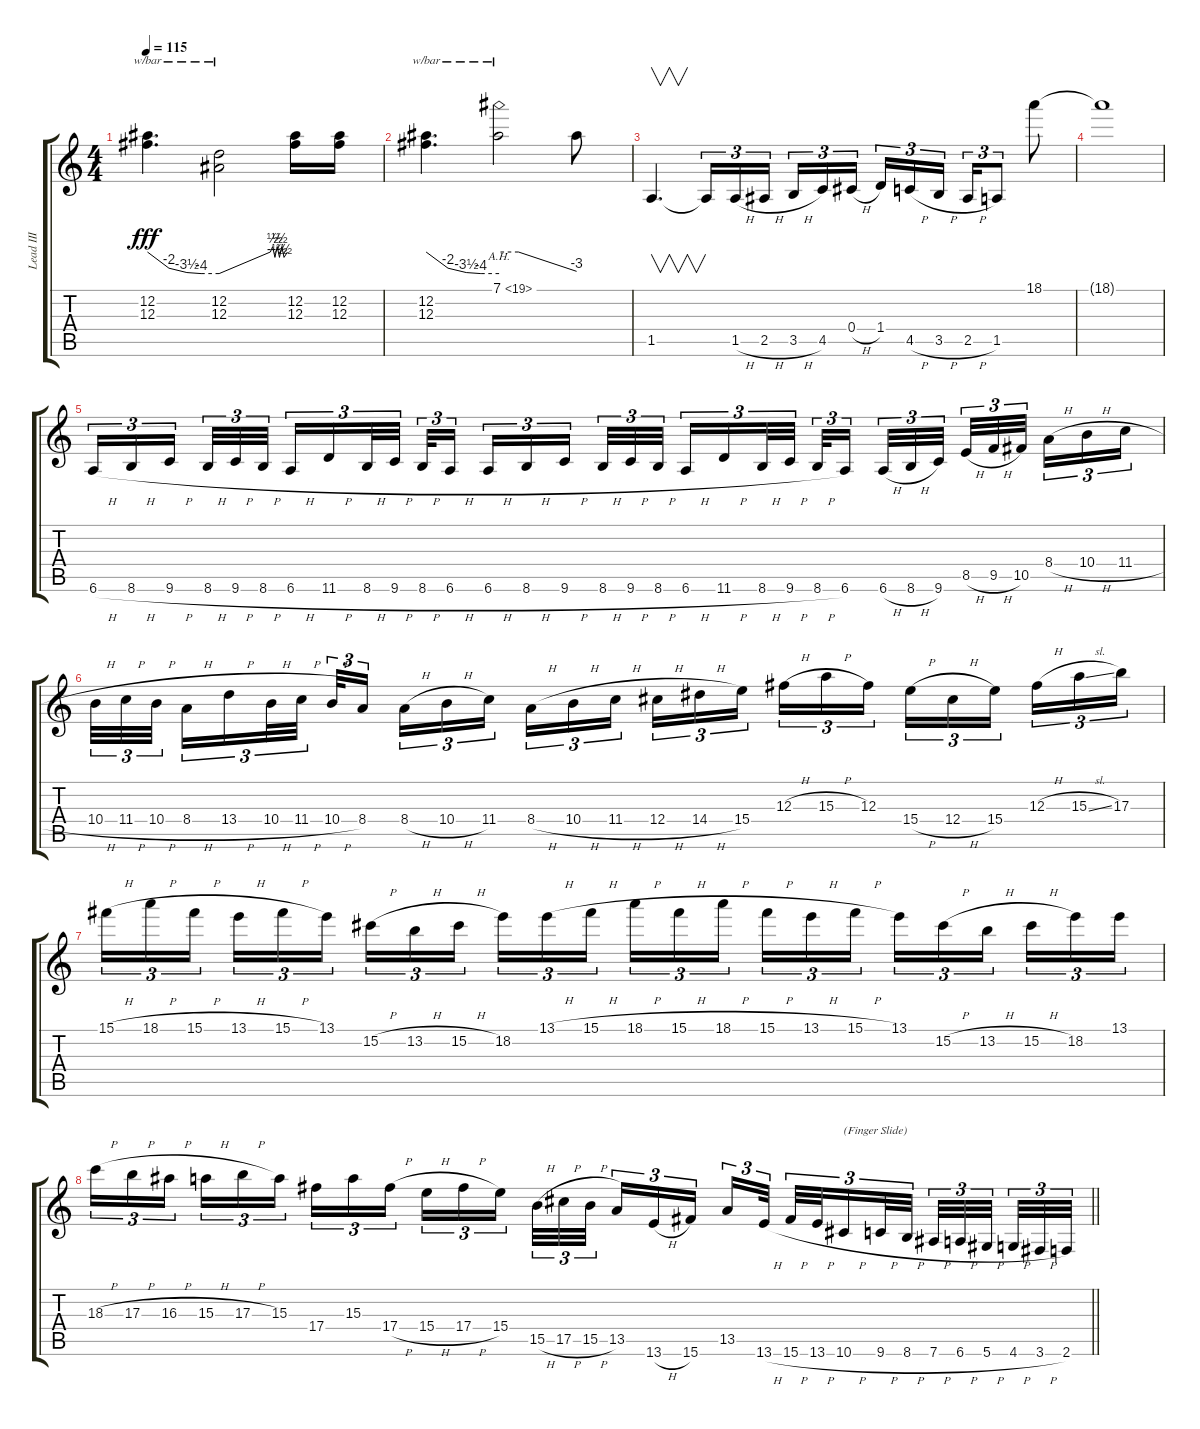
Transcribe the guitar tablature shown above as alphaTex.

\track ("Lead III" "Lead III") {instrument distortionguitar}
\staff {score tabs}
\tuning (Eb4 Bb3 Gb3 Db3 Ab2 Eb2) {hide}
\ts (4 4)
\tempo 115
\clef g2
\ks c
(12.2 12.3).4{d tbe (custom default 0 0 18 -8 33 -14 45 -16 60 -16) dy fff} (12.2 12.3).2{tbe (custom default 0 -16 45 0 47 2 49 -2 51 2 53 -2 55 2 57 -2 60 0)} (12.2 12.3).16 (12.2 12.3).16 |
(12.2 12.3).4{d tbe (custom default 0 0 18 -8 33 -14 45 -16 60 -16)} 7.1{ah 12}.2{tbe (custom default 0 0 15 0 60 -12)} 7.1{t}.8 |
1.5.4{v d} 1.5{t}.16{tu (3 2)} 1.5{h}.16{tu (3 2)} 2.5{h}.16{tu (3 2)} 3.5{h}.16{tu (3 2)} 4.5.16{tu (3 2)} 0.4{h}.16{tu (3 2) beam splitsecondary} 1.4.16{tu (3 2)} 4.5{h}.16{tu (3 2)} 3.5{h}.16{tu (3 2)} 2.5{h}.16{tu (3 2)} 1.5.8{tu (3 2)} 18.1.8 |
18.1{t}.1 |
6.6{h}.16{tu (3 2)} 8.6{h}.16{tu (3 2)} 9.6{h}.16{tu (3 2) beam splitsecondary} 8.6{h}.32{tu (3 2)} 9.6{h}.32{tu (3 2)} 8.6{h}.32{tu (3 2) beam splitsecondary} 6.6{h}.16{tu (3 2)} 11.6{h}.16{tu (3 2)} 8.6{h}.32{tu (3 2)} 9.6{h}.32{tu (3 2) beam splitsecondary} 8.6{h}.32{tu (3 2)} 6.6{h}.16{tu (3 2) beam splitsecondary} 6.6{h}.16{tu (3 2)} 8.6{h}.16{tu (3 2)} 9.6{h}.16{tu (3 2)} 8.6{h}.32{tu (3 2)} 9.6{h}.32{tu (3 2)} 8.6{h}.32{tu (3 2) beam splitsecondary} 6.6{h}.16{tu (3 2)} 11.6{h}.16{tu (3 2)} 8.6{h}.32{tu (3 2)} 9.6{h}.32{tu (3 2) beam splitsecondary} 8.6{h}.32{tu (3 2)} 6.6.16{tu (3 2)} 6.6{h}.32{tu (3 2)} 8.6{h}.32{tu (3 2)} 9.6.32{tu (3 2) beam splitsecondary} 8.5{h}.32{tu (3 2)} 9.5{h}.32{tu (3 2)} 10.5.32{tu (3 2) beam splitsecondary} 8.4{h}.16{tu (3 2)} 10.4{h}.16{tu (3 2)} 11.4{h}.16{tu (3 2)} |
10.4{h}.32{tu (3 2)} 11.4{h}.32{tu (3 2)} 10.4{h}.32{tu (3 2) beam splitsecondary} 8.4{h}.16{tu (3 2)} 13.4{h}.16{tu (3 2)} 10.4{h}.32{tu (3 2)} 11.4{h}.32{tu (3 2) beam splitsecondary} 10.4{h}.32{tu (3 2)} 8.4.16{tu (3 2)} 8.4{h}.16{tu (3 2)} 10.4{h}.16{tu (3 2)} 11.4.16{tu (3 2) beam splitsecondary} 8.4{h}.16{tu (3 2)} 10.4{h}.16{tu (3 2)} 11.4{h}.16{tu (3 2)} 12.4{h}.16{tu (3 2)} 14.4{h}.16{tu (3 2)} 15.4.16{tu (3 2) beam splitsecondary} 12.3{h}.16{tu (3 2)} 15.3{h}.16{tu (3 2)} 12.3.16{tu (3 2)} 15.4{h}.16{tu (3 2)} 12.4{h}.16{tu (3 2)} 15.4.16{tu (3 2) beam splitsecondary} 12.3{h}.16{tu (3 2)} 15.3{sl}.16{tu (3 2)} 17.3.16{tu (3 2)} |
15.1{h}.16{tu (3 2)} 18.1{h}.16{tu (3 2)} 15.1{h}.16{tu (3 2) beam splitsecondary} 13.1{h}.16{tu (3 2)} 15.1{h}.16{tu (3 2)} 13.1.16{tu (3 2)} 15.2{h}.16{tu (3 2)} 13.2{h}.16{tu (3 2)} 15.2{h}.16{tu (3 2) beam splitsecondary} 18.2.16{tu (3 2)} 13.1{h}.16{tu (3 2)} 15.1{h}.16{tu (3 2)} 18.1{h}.16{tu (3 2)} 15.1{h}.16{tu (3 2)} 18.1{h}.16{tu (3 2) beam splitsecondary} 15.1{h}.16{tu (3 2)} 13.1{h}.16{tu (3 2)} 15.1{h}.16{tu (3 2)} 13.1.16{tu (3 2)} 15.2{h}.16{tu (3 2)} 13.2{h}.16{tu (3 2) beam splitsecondary} 15.2{h}.16{tu (3 2)} 18.2.16{tu (3 2)} 13.1.16{tu (3 2)} |
\barLineRight lightlight
18.3{h}.16{tu (3 2)} 17.3{h}.16{tu (3 2)} 16.3{h}.16{tu (3 2) beam splitsecondary} 15.3{h}.16{tu (3 2)} 17.3{h}.16{tu (3 2)} 15.3.16{tu (3 2)} 17.4.16{tu (3 2)} 15.3.16{tu (3 2)} 17.4{h}.16{tu (3 2) beam splitsecondary} 15.4{h}.16{tu (3 2)} 17.4{h}.16{tu (3 2)} 15.4.16{tu (3 2)} 15.5{h}.32{tu (3 2)} 17.5{h}.32{tu (3 2)} 15.5{h}.32{tu (3 2) beam splitsecondary} 13.5.16{tu (3 2)} 13.6{h}.16{tu (3 2)} 15.6.16{tu (3 2) beam splitsecondary} 13.5.16{tu (3 2)} 13.6{h}.32{tu (3 2)} 15.6{h}.32{tu (3 2)} 13.6{h}.32{tu (3 2)} 10.6{h}.16{tu (3 2) txt "(Finger Slide)"} 9.6{h}.32{tu (3 2)} 8.6{h}.32{tu (3 2) beam splitsecondary} 7.6{h}.32{tu (3 2)} 6.6{h}.32{tu (3 2)} 5.6{h}.32{tu (3 2) beam splitsecondary} 4.6{h}.32{tu (3 2)} 3.6{h}.32{tu (3 2)} 2.6.32{tu (3 2)}
